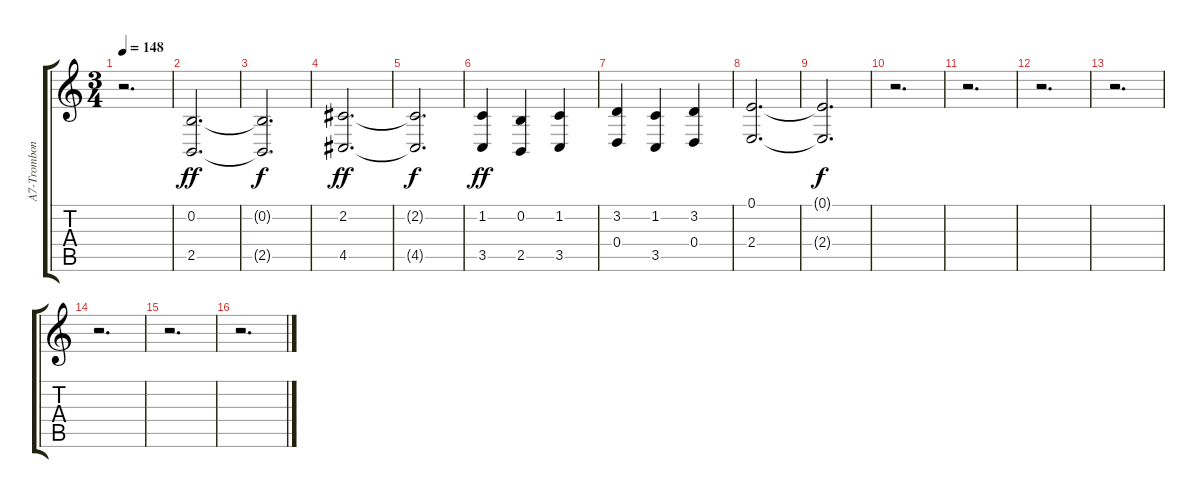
\track ("A7-Trombone    " "A7-Trombon") {instrument trombone}
\staff {score tabs}
\tuning (E4 B3 G3 D3 A2 E2) {hide}
\ts (3 4)
\tempo 148
\clef g2
\ks c
r.2{d dy f} |
(0.2 2.5).2{d dy ff} |
(0.2{t} 2.5{t}).2{d dy f} |
(2.2 4.5).2{d dy ff} |
(2.2{t} 4.5{t}).2{d dy f} |
(1.2 3.5).4{dy ff} (0.2 2.5).4 (1.2 3.5).4 |
(3.2 0.4).4 (1.2 3.5).4 (3.2 0.4).4 |
(0.1 2.4).2{d} |
(0.1{t} 2.4{t}).2{d dy f} |
r.2{d} |
r.2{d} |
r.2{d} |
r.2{d} |
r.2{d} |
r.2{d} |
r.2{d}
